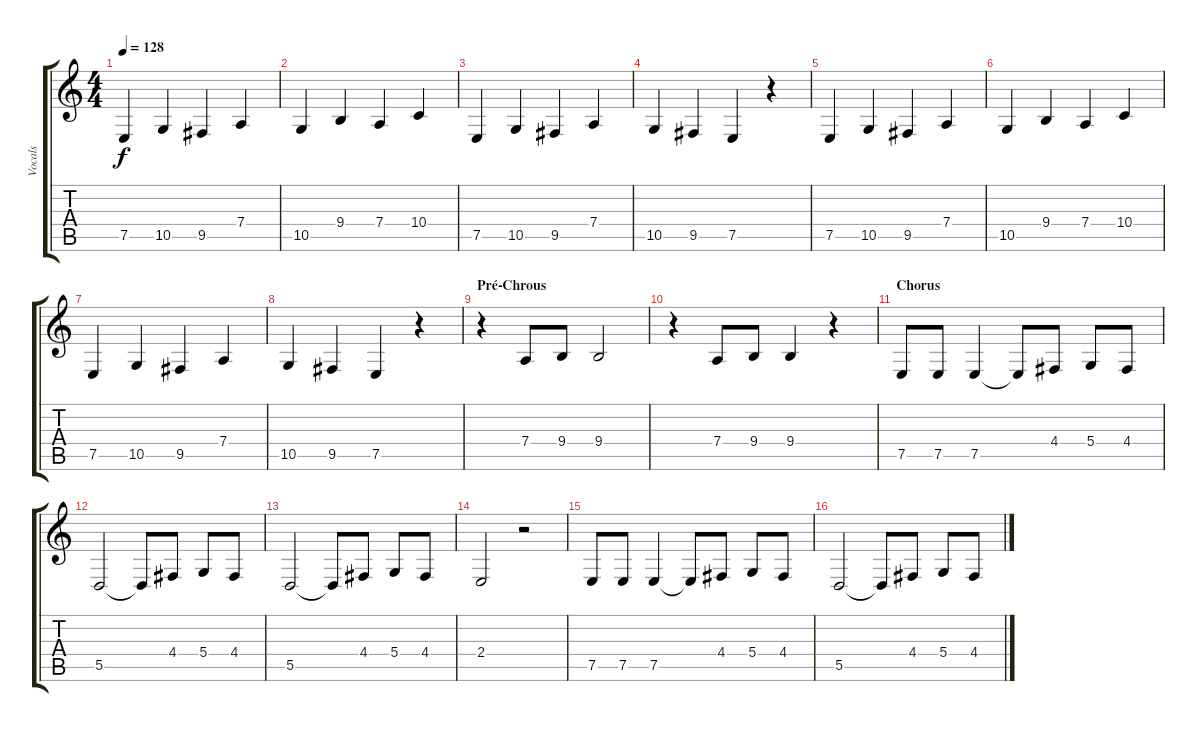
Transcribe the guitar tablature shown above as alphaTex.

\track ("Vocals" "Vocals") {instrument flute}
\staff {score tabs}
\tuning (E4 B3 G3 D3 A2 E2) {hide}
\ts (4 4)
\tempo 128
\clef g2
\ks c
7.5.4{dy f} 10.5.4 9.5.4 7.4.4 |
10.5.4 9.4.4 7.4.4 10.4.4 |
7.5.4 10.5.4 9.5.4 7.4.4 |
10.5.4 9.5.4 7.5.4 r.4 |
7.5.4 10.5.4 9.5.4 7.4.4 |
10.5.4 9.4.4 7.4.4 10.4.4 |
7.5.4 10.5.4 9.5.4 7.4.4 |
10.5.4 9.5.4 7.5.4 r.4 |
\section ("" "Pré-Chrous")
r.4 7.4.8 9.4.8 9.4.2 |
r.4 7.4.8 9.4.8 9.4.4 r.4 |
\section ("" "Chorus")
7.5.8 7.5.8 7.5.4 7.5{t}.8 4.4.8 5.4.8 4.4.8 |
5.5.2 5.5{t}.8 4.4.8 5.4.8 4.4.8 |
5.5.2 5.5{t}.8 4.4.8 5.4.8 4.4.8 |
2.4.2 r.2 |
7.5.8 7.5.8 7.5.4 7.5{t}.8 4.4.8 5.4.8 4.4.8 |
5.5.2 5.5{t}.8 4.4.8 5.4.8 4.4.8
